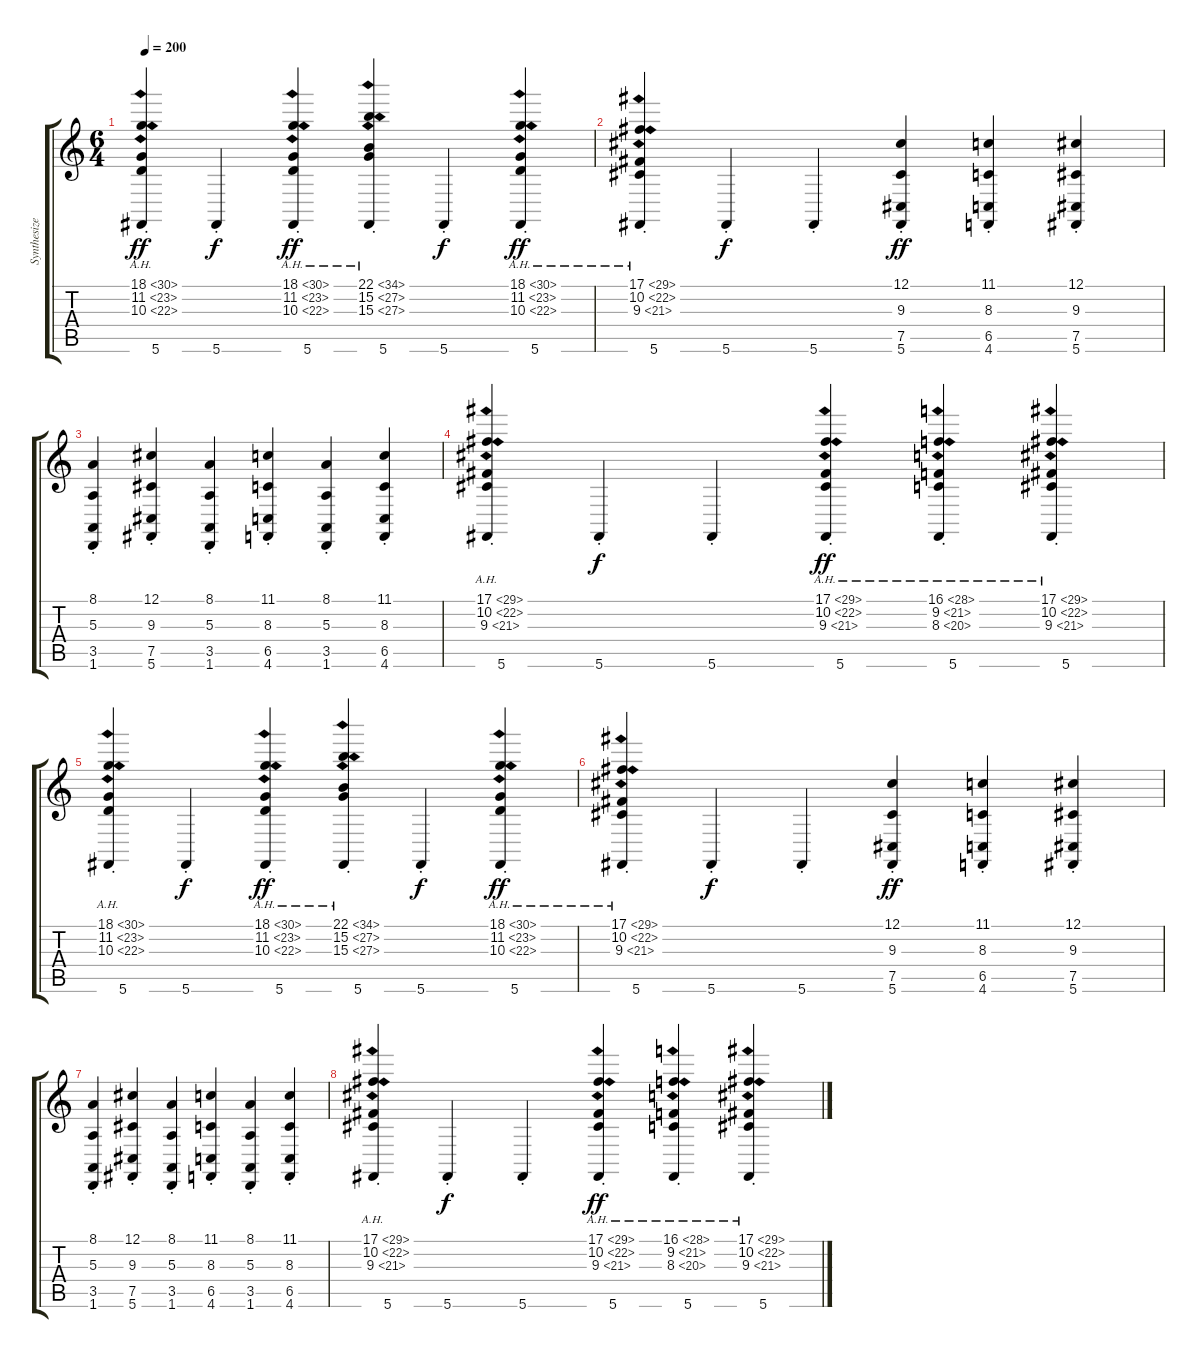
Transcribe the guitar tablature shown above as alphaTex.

\track ("Synthesizer 1" "Synthesize") {instrument stringensemble1}
\staff {score tabs}
\tuning (Db4 Ab3 E3 B2 Gb2 Db2) {hide}
\ts (6 4)
\tempo 200
\clef g2
\ks c
(18.1{ah 12 st} 11.2{ah 12 st} 10.3{ah 12 st} 5.6{st}).4{dy ff} 5.6{st}.4{dy f} (18.1{ah 12 st} 11.2{ah 12 st} 10.3{ah 12 st} 5.6{st}).4{dy ff} (22.1{ah 12 st} 15.2{ah 12 st} 15.3{ah 12 st} 5.6{st}).4 5.6{st}.4{dy f} (18.1{ah 12 st} 11.2{ah 12 st} 10.3{ah 12 st} 5.6{st}).4{dy ff} |
(17.1{ah 12 st} 10.2{ah 12 st} 9.3{ah 12 st} 5.6{st}).4 5.6{st}.4{dy f} 5.6{st}.4 (12.1 9.3 7.5 5.6{st}).4{dy ff} (11.1 8.3 6.5 4.6{st}).4 (12.1 9.3 7.5 5.6{st}).4 |
(8.1 5.3 3.5 1.6{st}).4 (12.1 9.3 7.5 5.6{st}).4 (8.1 5.3 3.5 1.6{st}).4 (11.1 8.3 6.5 4.6{st}).4 (8.1 5.3 3.5 1.6{st}).4 (11.1 8.3 6.5 4.6{st}).4 |
(17.1{ah 12 st} 10.2{ah 12 st} 9.3{ah 12 st} 5.6{st}).4 5.6{st}.4{dy f} 5.6{st}.4 (17.1{ah 12 st} 10.2{ah 12 st} 9.3{ah 12 st} 5.6{st}).4{dy ff} (16.1{ah 12 st} 9.2{ah 12 st} 8.3{ah 12 st} 5.6{st}).4 (17.1{ah 12 st} 10.2{ah 12 st} 9.3{ah 12 st} 5.6{st}).4 |
(18.1{ah 12 st} 11.2{ah 12 st} 10.3{ah 12 st} 5.6{st}).4 5.6{st}.4{dy f} (18.1{ah 12 st} 11.2{ah 12 st} 10.3{ah 12 st} 5.6{st}).4{dy ff} (22.1{ah 12 st} 15.2{ah 12 st} 15.3{ah 12 st} 5.6{st}).4 5.6{st}.4{dy f} (18.1{ah 12 st} 11.2{ah 12 st} 10.3{ah 12 st} 5.6{st}).4{dy ff} |
(17.1{ah 12 st} 10.2{ah 12 st} 9.3{ah 12 st} 5.6{st}).4 5.6{st}.4{dy f} 5.6{st}.4 (12.1 9.3 7.5 5.6{st}).4{dy ff} (11.1 8.3 6.5 4.6{st}).4 (12.1 9.3 7.5 5.6{st}).4 |
(8.1 5.3 3.5 1.6{st}).4 (12.1 9.3 7.5 5.6{st}).4 (8.1 5.3 3.5 1.6{st}).4 (11.1 8.3 6.5 4.6{st}).4 (8.1 5.3 3.5 1.6{st}).4 (11.1 8.3 6.5 4.6{st}).4 |
(17.1{ah 12 st} 10.2{ah 12 st} 9.3{ah 12 st} 5.6{st}).4 5.6{st}.4{dy f} 5.6{st}.4 (17.1{ah 12 st} 10.2{ah 12 st} 9.3{ah 12 st} 5.6{st}).4{dy ff} (16.1{ah 12 st} 9.2{ah 12 st} 8.3{ah 12 st} 5.6{st}).4 (17.1{ah 12 st} 10.2{ah 12 st} 9.3{ah 12 st} 5.6{st}).4
